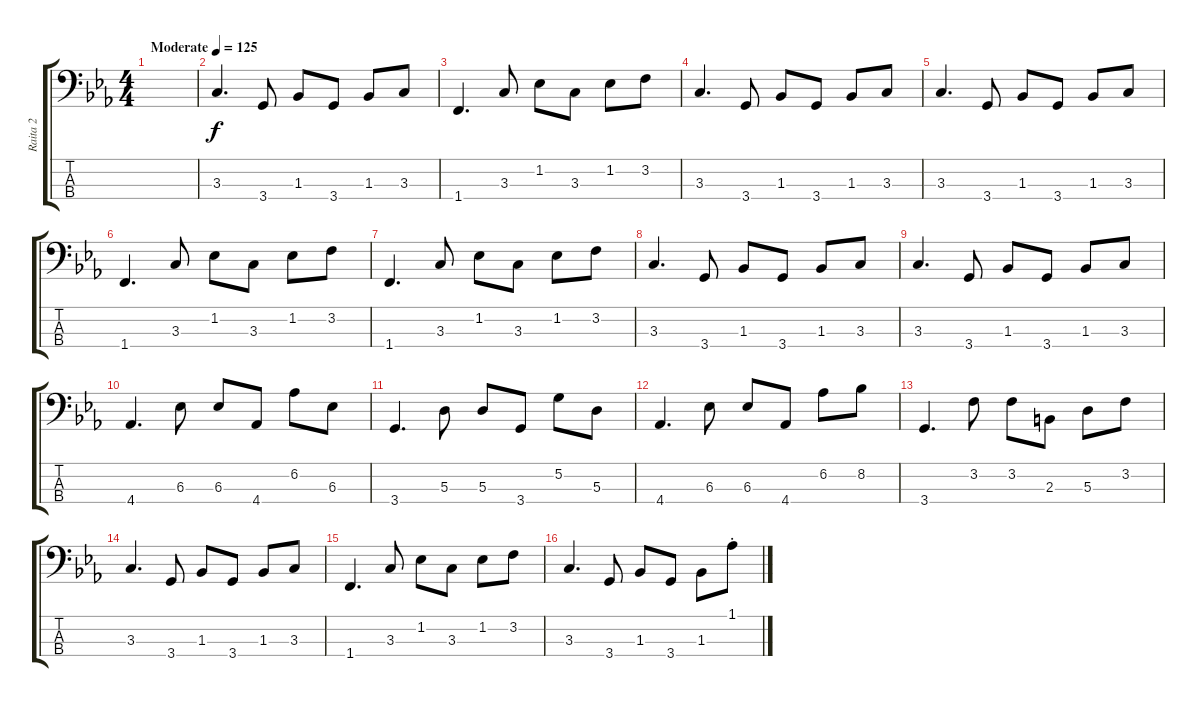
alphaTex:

\track ("Raita 2" "Raita 2") {instrument electricbassfinger}
\staff {score tabs}
\tuning (G2 D2 A1 E1) {hide}
\ts (4 4)
\tempo (125 "Moderate")
\clef f4
\ks cminor
|
3.3.4{d} 3.4.8 1.3.8 3.4.8 1.3.8 3.3.8 |
1.4.4{d} 3.3.8 1.2.8 3.3.8 1.2.8 3.2.8 |
3.3.4{d} 3.4.8 1.3.8 3.4.8 1.3.8 3.3.8 |
3.3.4{d} 3.4.8 1.3.8 3.4.8 1.3.8 3.3.8 |
1.4.4{d} 3.3.8 1.2.8 3.3.8 1.2.8 3.2.8 |
1.4.4{d} 3.3.8 1.2.8 3.3.8 1.2.8 3.2.8 |
3.3.4{d} 3.4.8 1.3.8 3.4.8 1.3.8 3.3.8 |
3.3.4{d} 3.4.8 1.3.8 3.4.8 1.3.8 3.3.8 |
4.4.4{d} 6.3.8 6.3.8 4.4.8 6.2.8 6.3.8 |
3.4.4{d} 5.3.8 5.3.8 3.4.8 5.2.8 5.3.8 |
4.4.4{d} 6.3.8 6.3.8 4.4.8 6.2.8 8.2.8 |
3.4.4{d} 3.2.8 3.2.8 2.3.8 5.3.8 3.2.8 |
3.3.4{d} 3.4.8 1.3.8 3.4.8 1.3.8 3.3.8 |
1.4.4{d} 3.3.8 1.2.8 3.3.8 1.2.8 3.2.8 |
3.3.4{d} 3.4.8 1.3.8 3.4.8 1.3.8 1.1{st}.8
